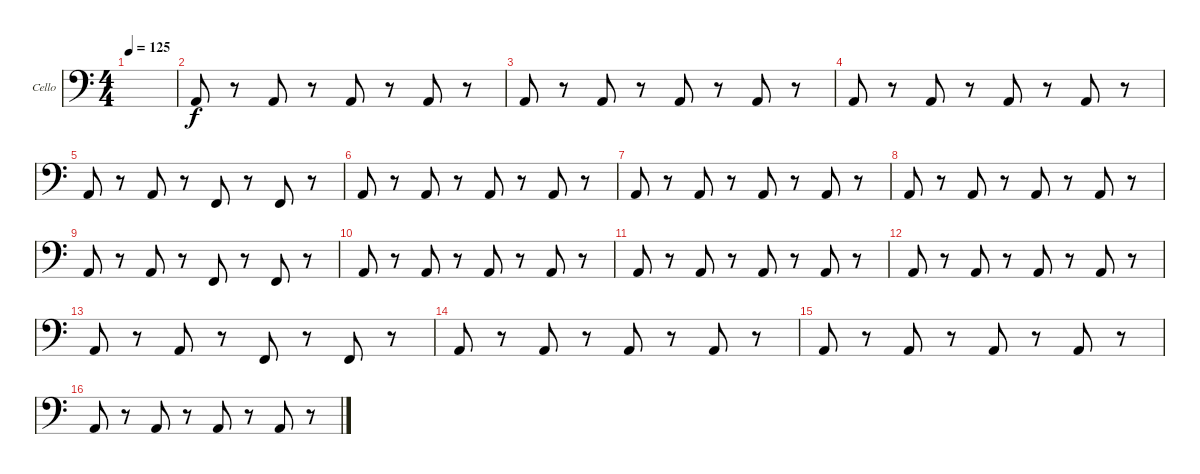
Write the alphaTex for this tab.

\defaultSystemsLayout 4
\bracketExtendMode groupsimilarinstruments
\firstSystemTrackNameOrientation horizontal
\otherSystemsTrackNameOrientation horizontal
\track ("Cello" "Cello") {instrument cello}
\staff {score}
\tuning (A3 D3 G2 C2)
\ts (4 4)
\tempo 125
\clef f4
\ks c
|
2.3.8 r.8 2.3.8 r.8 2.3.8 r.8 2.3.8 r.8 |
2.3.8 r.8 2.3.8 r.8 2.3.8 r.8 2.3.8 r.8 |
2.3.8 r.8 2.3.8 r.8 2.3.8 r.8 2.3.8 r.8 |
2.3.8 r.8 2.3.8 r.8 5.4.8 r.8 5.4.8 r.8 |
2.3.8 r.8 2.3.8 r.8 2.3.8 r.8 2.3.8 r.8 |
2.3.8 r.8 2.3.8 r.8 2.3.8 r.8 2.3.8 r.8 |
2.3.8 r.8 2.3.8 r.8 2.3.8 r.8 2.3.8 r.8 |
2.3.8 r.8 2.3.8 r.8 5.4.8 r.8 5.4.8 r.8 |
2.3.8 r.8 2.3.8 r.8 2.3.8 r.8 2.3.8 r.8 |
2.3.8 r.8 2.3.8 r.8 2.3.8 r.8 2.3.8 r.8 |
2.3.8 r.8 2.3.8 r.8 2.3.8 r.8 2.3.8 r.8 |
2.3.8 r.8 2.3.8 r.8 5.4.8 r.8 5.4.8 r.8 |
2.3.8 r.8 2.3.8 r.8 2.3.8 r.8 2.3.8 r.8 |
2.3.8 r.8 2.3.8 r.8 2.3.8 r.8 2.3.8 r.8 |
2.3.8 r.8 2.3.8 r.8 2.3.8 r.8 2.3.8 r.8
